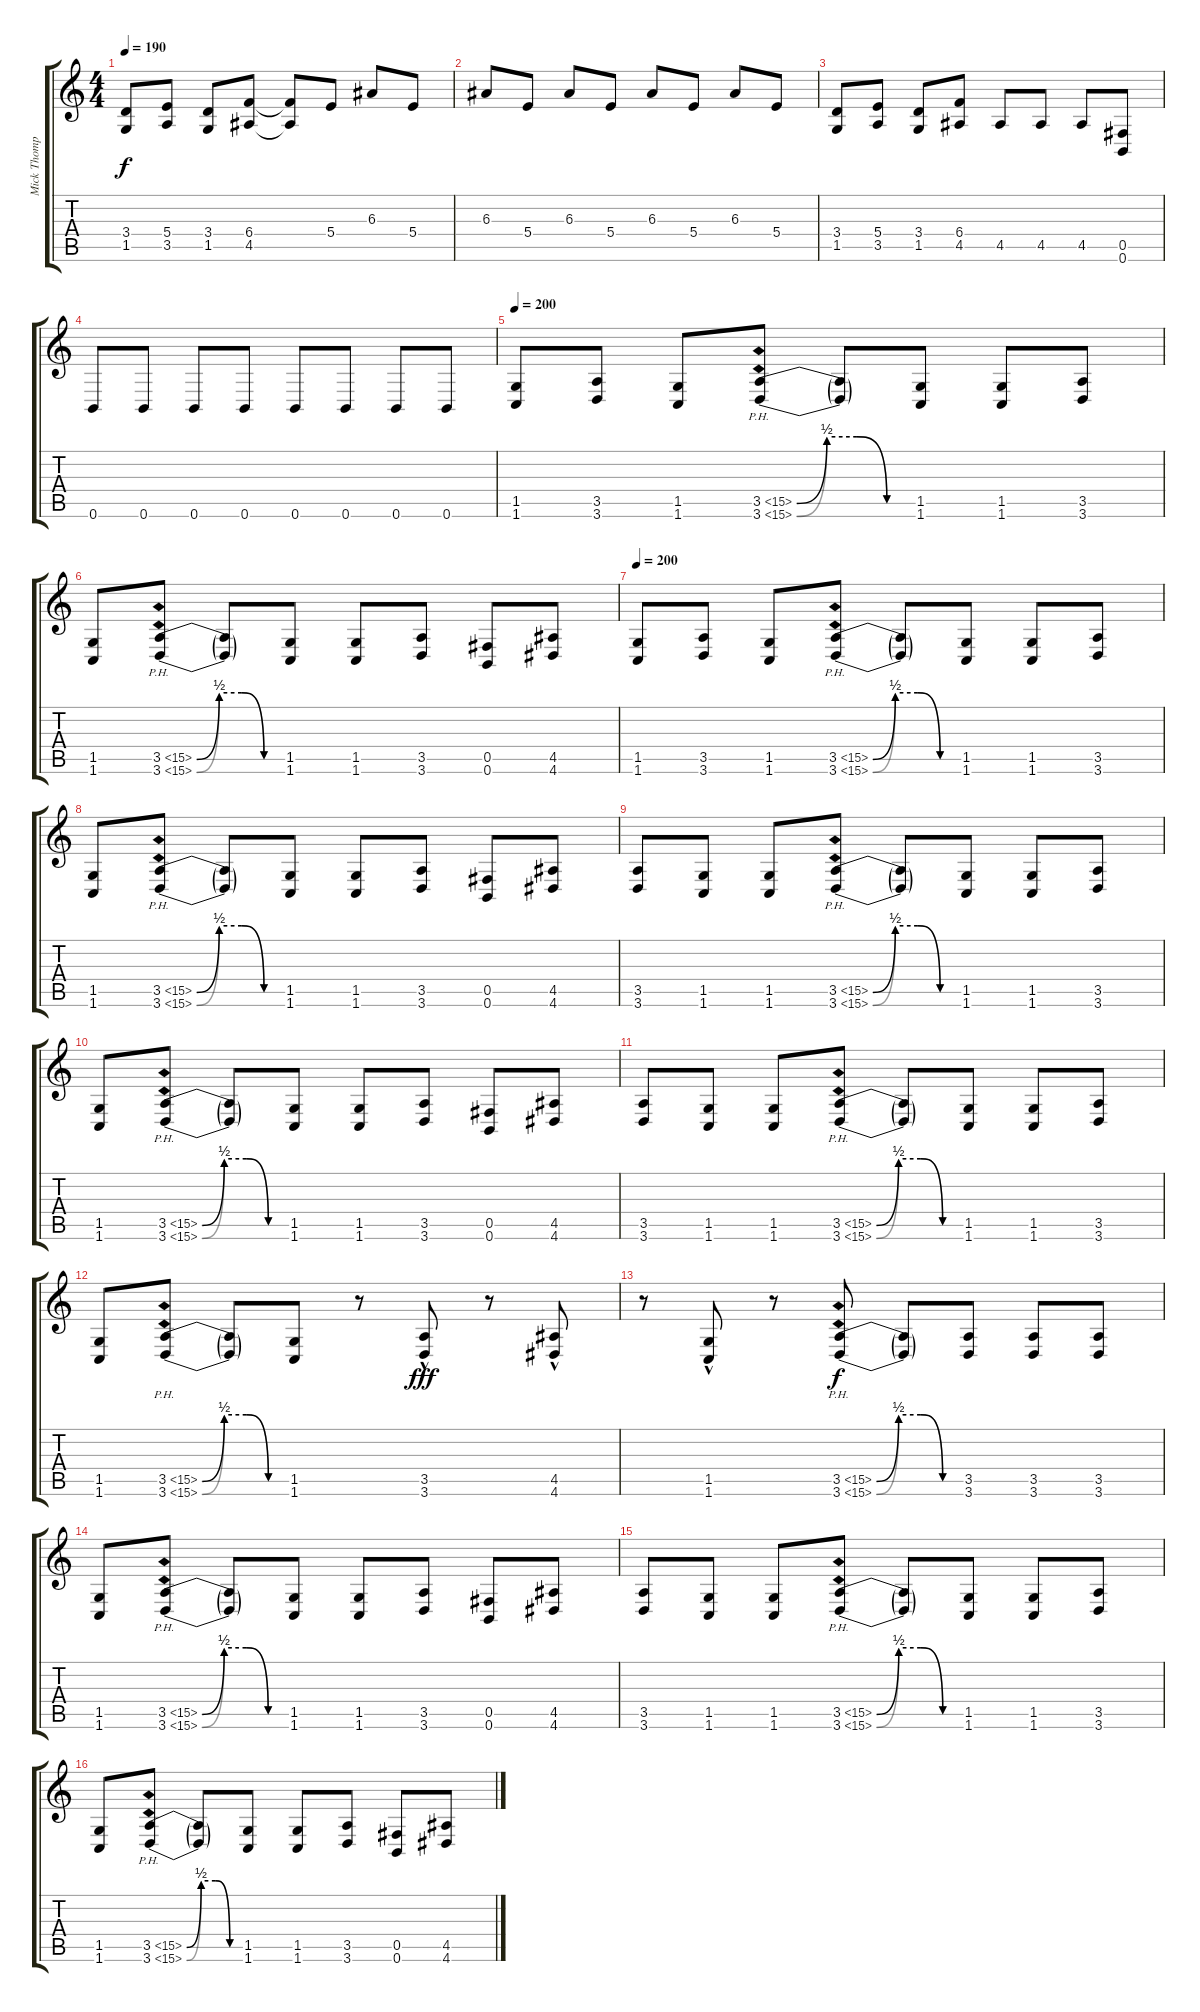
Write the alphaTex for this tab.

\track ("Mick Thompson" "Mick Thomp") {instrument distortionguitar}
\staff {score tabs}
\tuning (Db4 Ab3 E3 B2 Gb2 B1) {hide}
\ts (4 4)
\tempo 190
\clef g2
\ks c
(3.4 1.5).8{dy f} (5.4 3.5).8 (3.4 1.5).8 (6.4 4.5).8 (6.4{t} 4.5{t}).8 5.4.8 6.3.8 5.4.8 |
6.3.8 5.4.8 6.3.8 5.4.8 6.3.8 5.4.8 6.3.8 5.4.8 |
(3.4 1.5).8 (5.4 3.5).8 (3.4 1.5).8 (6.4 4.5).8 4.5.8 4.5.8 4.5.8 (0.5 0.6).8 |
0.6.8 0.6.8 0.6.8 0.6.8 0.6.8 0.6.8 0.6.8 0.6.8 |
\tempo 180
\tempo 200
(1.5 1.6).8 (3.5 3.6).8 (1.5 1.6).8 (3.5{be (custom 0 0 15 2 30 2 45 0 60 0) ph 12} 3.6{be (custom 0 0 15 2 30 2 45 0 60 0) ph 12}).8 (3.5{t} 3.6{t}).8 (1.5 1.6).8 (1.5 1.6).8 (3.5 3.6).8 |
(1.5 1.6).8 (3.5{be (custom 0 0 15 2 30 2 45 0 60 0) ph 12} 3.6{be (custom 0 0 15 2 30 2 45 0 60 0) ph 12}).8 (3.5{t} 3.6{t}).8 (1.5 1.6).8 (1.5 1.6).8 (3.5 3.6).8 (0.5 0.6).8 (4.5 4.6).8 |
\tempo 200
(1.5 1.6).8 (3.5 3.6).8 (1.5 1.6).8 (3.5{be (custom 0 0 15 2 30 2 45 0 60 0) ph 12} 3.6{be (custom 0 0 15 2 30 2 45 0 60 0) ph 12}).8 (3.5{t} 3.6{t}).8 (1.5 1.6).8 (1.5 1.6).8 (3.5 3.6).8 |
(1.5 1.6).8 (3.5{be (custom 0 0 15 2 30 2 45 0 60 0) ph 12} 3.6{be (custom 0 0 15 2 30 2 45 0 60 0) ph 12}).8 (3.5{t} 3.6{t}).8 (1.5 1.6).8 (1.5 1.6).8 (3.5 3.6).8 (0.5 0.6).8 (4.5 4.6).8 |
(3.5 3.6).8 (1.5 1.6).8 (1.5 1.6).8 (3.5{be (custom 0 0 15 2 30 2 45 0 60 0) ph 12} 3.6{be (custom 0 0 15 2 30 2 45 0 60 0) ph 12}).8 (3.5{t} 3.6{t}).8 (1.5 1.6).8 (1.5 1.6).8 (3.5 3.6).8 |
(1.5 1.6).8 (3.5{be (custom 0 0 15 2 30 2 45 0 60 0) ph 12} 3.6{be (custom 0 0 15 2 30 2 45 0 60 0) ph 12}).8 (3.5{t} 3.6{t}).8 (1.5 1.6).8 (1.5 1.6).8 (3.5 3.6).8 (0.5 0.6).8 (4.5 4.6).8 |
(3.5 3.6).8 (1.5 1.6).8 (1.5 1.6).8 (3.5{be (custom 0 0 15 2 30 2 45 0 60 0) ph 12} 3.6{be (custom 0 0 15 2 30 2 45 0 60 0) ph 12}).8 (3.5{t} 3.6{t}).8 (1.5 1.6).8 (1.5 1.6).8 (3.5 3.6).8 |
(1.5 1.6).8 (3.5{be (custom 0 0 15 2 30 2 45 0 60 0) ph 12} 3.6{be (custom 0 0 15 2 30 2 45 0 60 0) ph 12}).8 (3.5{t} 3.6{t}).8 (1.5 1.6).8 r.8 (3.5{hac} 3.6{hac}).8{dy fff} r.8 (4.5{hac} 4.6{hac}).8 |
r.8 (1.5{hac} 1.6{hac}).8 r.8 (3.5{be (custom 0 0 15 2 30 2 45 0 60 0) ph 12} 3.6{be (custom 0 0 15 2 30 2 45 0 60 0) ph 12}).8{dy f} (3.5{t} 3.6{t}).8 (3.5 3.6).8 (3.5 3.6).8 (3.5 3.6).8 |
(1.5 1.6).8 (3.5{be (custom 0 0 15 2 30 2 45 0 60 0) ph 12} 3.6{be (custom 0 0 15 2 30 2 45 0 60 0) ph 12}).8 (3.5{t} 3.6{t}).8 (1.5 1.6).8 (1.5 1.6).8 (3.5 3.6).8 (0.5 0.6).8 (4.5 4.6).8 |
(3.5 3.6).8 (1.5 1.6).8 (1.5 1.6).8 (3.5{be (custom 0 0 15 2 30 2 45 0 60 0) ph 12} 3.6{be (custom 0 0 15 2 30 2 45 0 60 0) ph 12}).8 (3.5{t} 3.6{t}).8 (1.5 1.6).8 (1.5 1.6).8 (3.5 3.6).8 |
(1.5 1.6).8 (3.5{be (custom 0 0 15 2 30 2 45 0 60 0) ph 12} 3.6{be (custom 0 0 15 2 30 2 45 0 60 0) ph 12}).8 (3.5{t} 3.6{t}).8 (1.5 1.6).8 (1.5 1.6).8 (3.5 3.6).8 (0.5 0.6).8 (4.5 4.6).8
